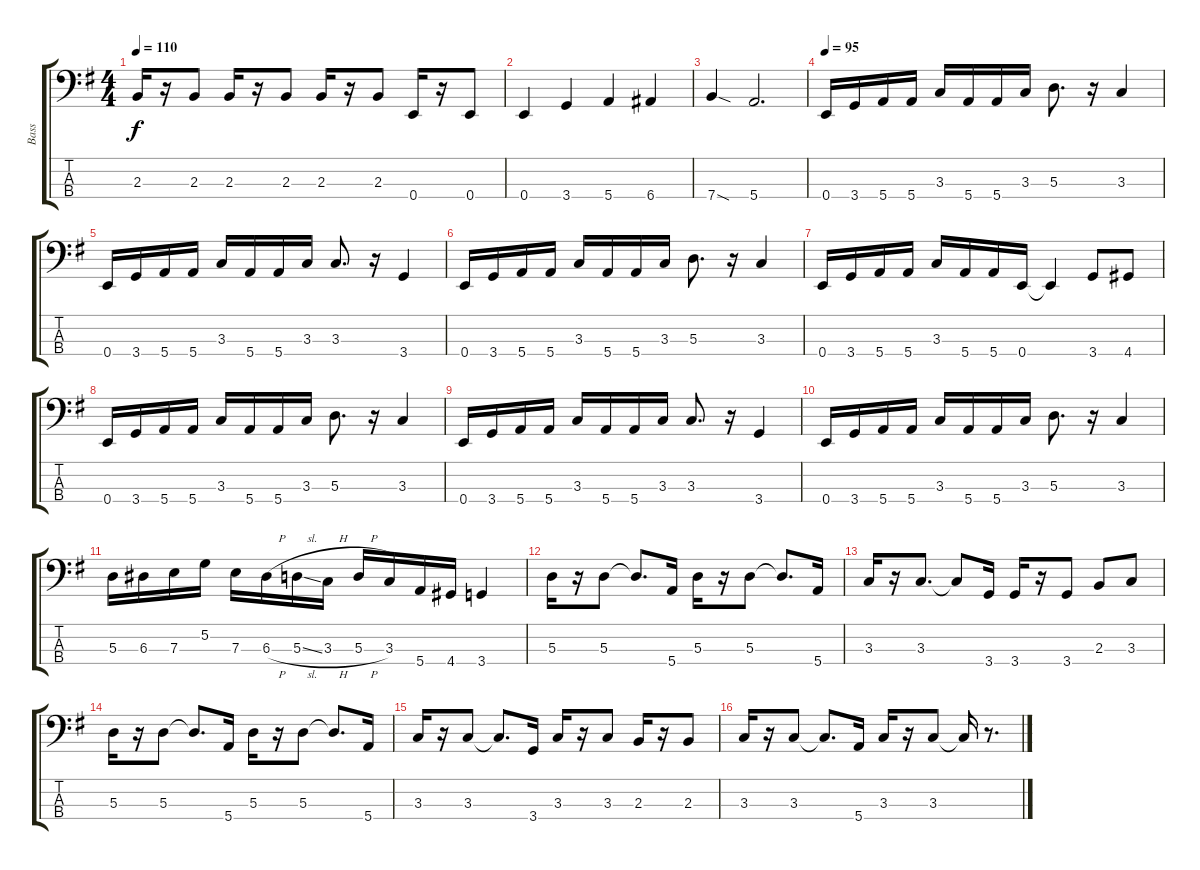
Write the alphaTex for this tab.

\track ("Bass" "Bass") {instrument electricbassfinger}
\staff {score tabs}
\tuning (G2 D2 A1 E1) {hide}
\ts (4 4)
\tempo 110
\clef f4
\ks g
2.3.16{dy f} r.16 2.3.8 2.3.16 r.16 2.3.8 2.3.16 r.16 2.3.8 0.4.16 r.16 0.4.8 |
0.4.4 3.4.4 5.4.4 6.4.4 |
7.4{sod}.4 5.4.2{d} |
\tempo 95
0.4.16 3.4.16 5.4.16 5.4.16 3.3.16 5.4.16 5.4.16 3.3.16 5.3.8{d} r.16 3.3.4 |
0.4.16 3.4.16 5.4.16 5.4.16 3.3.16 5.4.16 5.4.16 3.3.16 3.3.8{d} r.16 3.4.4 |
0.4.16 3.4.16 5.4.16 5.4.16 3.3.16 5.4.16 5.4.16 3.3.16 5.3.8{d} r.16 3.3.4 |
0.4.16 3.4.16 5.4.16 5.4.16 3.3.16 5.4.16 5.4.16 0.4.16 0.4{t}.4 3.4.8 4.4.8 |
0.4.16 3.4.16 5.4.16 5.4.16 3.3.16 5.4.16 5.4.16 3.3.16 5.3.8{d} r.16 3.3.4 |
0.4.16 3.4.16 5.4.16 5.4.16 3.3.16 5.4.16 5.4.16 3.3.16 3.3.8{d} r.16 3.4.4 |
0.4.16 3.4.16 5.4.16 5.4.16 3.3.16 5.4.16 5.4.16 3.3.16 5.3.8{d} r.16 3.3.4 |
5.3.16 6.3.16 7.3.16 5.2.16 7.3.16 6.3{h}.16 5.3{sl}.16 3.3{h}.16 5.3{h}.16 3.3.16 5.4.16 4.4.16 3.4.4 |
5.3.16 r.16 5.3.8 5.3{t}.8{d} 5.4.16 5.3.16 r.16 5.3.8 5.3{t}.8{d} 5.4.16 |
3.3.16 r.16 3.3.8{d} 3.3{t}.8 3.4.16 3.4.16 r.16 3.4.8 2.3.8 3.3.8 |
5.3.16 r.16 5.3.8 5.3{t}.8{d} 5.4.16 5.3.16 r.16 5.3.8 5.3{t}.8{d} 5.4.16 |
3.3.16 r.16 3.3.8 3.3{t}.8{d} 3.4.16 3.3.16 r.16 3.3.8 2.3.16 r.16 2.3.8 |
3.3.16 r.16 3.3.8 3.3{t}.8{d} 5.4.16 3.3.16 r.16 3.3.8 3.3{t}.16 r.8{d}
